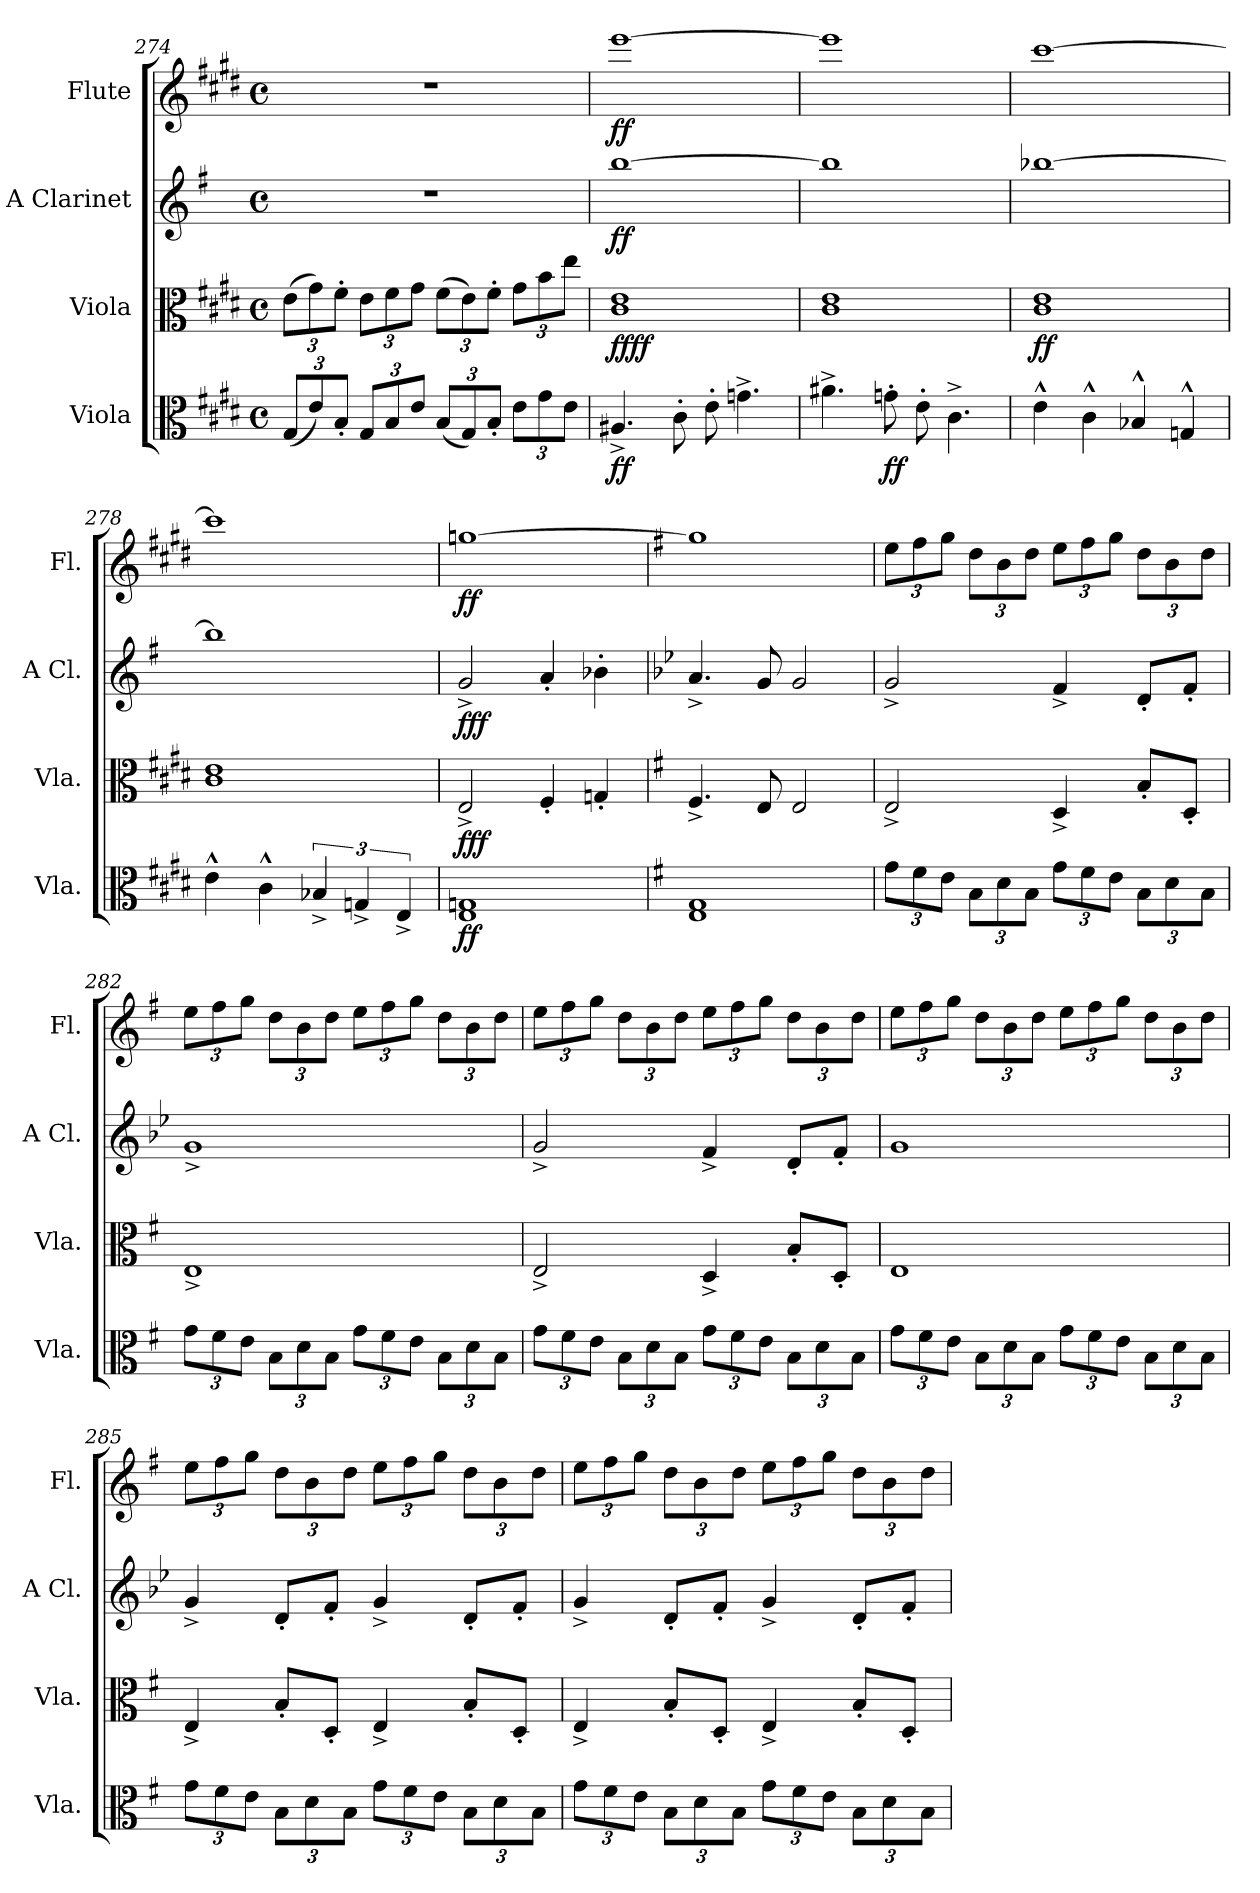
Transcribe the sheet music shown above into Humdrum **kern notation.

**kern	**dynam	**kern	**dynam	**kern	**dynam	**kern	**dynam
*part4	*part4	*part3	*part3	*part2	*part2	*part1	*part1
*staff4	*staff4	*staff3	*staff3	*staff2	*staff2	*staff1	*staff1
*I"Viola	*	*I"Viola	*	*I"A Clarinet	*	*I"Flute	*
*I'Vla.	*	*I'Vla.	*	*I'A Cl.	*	*I'Fl.	*
*clefC3	*	*clefC3	*	*clefG2	*	*clefG2	*
*	*	*	*	*ITrd2c3	*	*	*
*k[f#c#g#d#]	*	*k[f#c#g#d#]	*	*k[f#c#g#d#]	*	*k[f#c#g#d#]	*
*M4/4	*	*M4/4	*	*M4/4	*	*M4/4	*
*met(c)	*	*met(c)	*	*met(c)	*	*met(c)	*
*MM145	*	*MM145	*	*MM145	*	*MM145	*
*Xbrackettup	*	*Xbrackettup	*	*	*	*	*
=274	=274	=274	=274	=274	=274	=274	=274
(<12G#/L	.	(>12e\L	.	1r	.	1r	.
12e/)	.	12g#\)	.	.	.	.	.
12B'/J	.	12f#'\J	.	.	.	.	.
12G#/L	.	12e\L	.	.	.	.	.
12B/	.	12f#\	.	.	.	.	.
12e/J	.	12g#\J	.	.	.	.	.
(<12B/L	.	(>12f#\L	.	.	.	.	.
12G#/)	.	12e\)	.	.	.	.	.
12B'/J	.	12f#'\J	.	.	.	.	.
12e\L	.	12g#\L	.	.	.	.	.
12g#\	.	12b\	.	.	.	.	.
12e\J	.	12ee\J	.	.	.	.	.
=275	=275	=275	=275	=275	=275	=275	=275
*	*	*	*	*	*	*MM152	*
!	!LO:DY:b	!	!LO:DY:b	!	!	!	!
!	!	!	!LO:DY:n=1:b	!	!LO:DY:b	!	!LO:DY:b
4.A#X^/	ff	1c# 1e	ff ff	[1gg#	ff	[1eee	ff
8c#'\	.	.	.	.	.	.	.
8e'\	.	.	.	.	.	.	.
4.gn^\	.	.	.	.	.	.	.
=276	=276	=276	=276	=276	=276	=276	=276
4.a#X^\	.	1c# 1e	.	1gg#]	.	1eee]	.
!	!LO:DY:b	!	!	!	!	!	!
8gn'\	ff	.	.	.	.	.	.
8e'\	.	.	.	.	.	.	.
4.c#^\	.	.	.	.	.	.	.
=277	=277	=277	=277	=277	=277	=277	=277
!	!	!	!LO:DY:b	!	!	!	!
4e^^\	.	1c# 1e	ff	[1ggn	.	[1ccc#	.
4c#^^\	.	.	.	.	.	.	.
4B-X^^/	.	.	.	.	.	.	.
4Gn^^/	.	.	.	.	.	.	.
!!LO:LB:g=z
=278	=278	=278	=278	=278	=278	=278	=278
4e^^\	.	1c# 1e	.	1gg]	.	1ccc#]	.
4c#^^\	.	.	.	.	.	.	.
*brackettup	*	*	*	*	*	*	*
6B-X^/	.	.	.	.	.	.	.
6Gn^/	.	.	.	.	.	.	.
6E^/	.	.	.	.	.	.	.
=279	=279	=279	=279	=279	=279	=279	=279
!	!LO:DY:b	!	!LO:DY:b	!	!LO:DY:b	!	!LO:DY:b
1E 1Gn	ff	2E^/	fff	2e^/	fff	[1ggn	ff
.	.	4F#'/	.	4f#'/	.	.	.
.	.	4Gn'/	.	4gn'\	.	.	.
=280	=280	=280	=280	=280	=280	=280	=280
*k[f#]	*	*k[f#]	*	*k[f#]	*	*k[f#]	*
1E 1G	.	4.F#^/	.	4.f#^/	.	1gg]	.
.	.	8E/	.	8e/	.	.	.
.	.	2E/	.	2e/	.	.	.
=281	=281	=281	=281	=281	=281	=281	=281
*Xbrackettup	*	*	*	*	*	*Xbrackettup	*
12g\L	.	2E^/	.	2e^/	.	12ee\L	.
12f#\	.	.	.	.	.	12ff#\	.
12e\J	.	.	.	.	.	12gg\J	.
12B\L	.	.	.	.	.	12dd\L	.
12d\	.	.	.	.	.	12b\	.
12B\J	.	.	.	.	.	12dd\J	.
12g\L	.	4D^/	.	4d^/	.	12ee\L	.
12f#\	.	.	.	.	.	12ff#\	.
12e\J	.	.	.	.	.	12gg\J	.
12B\L	.	8B'/L	.	8B'/L	.	12dd\L	.
12d\	.	.	.	.	.	12b\	.
.	.	8D'/J	.	8d'/J	.	.	.
12B\J	.	.	.	.	.	12dd\J	.
=282	=282	=282	=282	=282	=282	=282	=282
12g\L	.	1E^	.	1e^	.	12ee\L	.
12f#\	.	.	.	.	.	12ff#\	.
12e\J	.	.	.	.	.	12gg\J	.
12B\L	.	.	.	.	.	12dd\L	.
12d\	.	.	.	.	.	12b\	.
12B\J	.	.	.	.	.	12dd\J	.
12g\L	.	.	.	.	.	12ee\L	.
12f#\	.	.	.	.	.	12ff#\	.
12e\J	.	.	.	.	.	12gg\J	.
12B\L	.	.	.	.	.	12dd\L	.
12d\	.	.	.	.	.	12b\	.
12B\J	.	.	.	.	.	12dd\J	.
!!LO:PB:g=z
=283	=283	=283	=283	=283	=283	=283	=283
12g\L	.	2E^/	.	2e^/	.	12ee\L	.
12f#\	.	.	.	.	.	12ff#\	.
12e\J	.	.	.	.	.	12gg\J	.
12B\L	.	.	.	.	.	12dd\L	.
12d\	.	.	.	.	.	12b\	.
12B\J	.	.	.	.	.	12dd\J	.
12g\L	.	4D^/	.	4d^/	.	12ee\L	.
12f#\	.	.	.	.	.	12ff#\	.
12e\J	.	.	.	.	.	12gg\J	.
12B\L	.	8B'/L	.	8B'/L	.	12dd\L	.
12d\	.	.	.	.	.	12b\	.
.	.	8D'/J	.	8d'/J	.	.	.
12B\J	.	.	.	.	.	12dd\J	.
=284	=284	=284	=284	=284	=284	=284	=284
12g\L	.	1E	.	1e	.	12ee\L	.
12f#\	.	.	.	.	.	12ff#\	.
12e\J	.	.	.	.	.	12gg\J	.
12B\L	.	.	.	.	.	12dd\L	.
12d\	.	.	.	.	.	12b\	.
12B\J	.	.	.	.	.	12dd\J	.
12g\L	.	.	.	.	.	12ee\L	.
12f#\	.	.	.	.	.	12ff#\	.
12e\J	.	.	.	.	.	12gg\J	.
12B\L	.	.	.	.	.	12dd\L	.
12d\	.	.	.	.	.	12b\	.
12B\J	.	.	.	.	.	12dd\J	.
=285	=285	=285	=285	=285	=285	=285	=285
12g\L	.	4E^/	.	4e^/	.	12ee\L	.
12f#\	.	.	.	.	.	12ff#\	.
12e\J	.	.	.	.	.	12gg\J	.
12B\L	.	8B'/L	.	8B'/L	.	12dd\L	.
12d\	.	.	.	.	.	12b\	.
.	.	8D'/J	.	8d'/J	.	.	.
12B\J	.	.	.	.	.	12dd\J	.
12g\L	.	4E^/	.	4e^/	.	12ee\L	.
12f#\	.	.	.	.	.	12ff#\	.
12e\J	.	.	.	.	.	12gg\J	.
12B\L	.	8B'/L	.	8B'/L	.	12dd\L	.
12d\	.	.	.	.	.	12b\	.
.	.	8D'/J	.	8d'/J	.	.	.
12B\J	.	.	.	.	.	12dd\J	.
!!LO:LB:g=z
=286	=286	=286	=286	=286	=286	=286	=286
12g\L	.	4E^/	.	4e^/	.	12ee\L	.
12f#\	.	.	.	.	.	12ff#\	.
12e\J	.	.	.	.	.	12gg\J	.
12B\L	.	8B'/L	.	8B'/L	.	12dd\L	.
12d\	.	.	.	.	.	12b\	.
.	.	8D'/J	.	8d'/J	.	.	.
12B\J	.	.	.	.	.	12dd\J	.
12g\L	.	4E^/	.	4e^/	.	12ee\L	.
12f#\	.	.	.	.	.	12ff#\	.
12e\J	.	.	.	.	.	12gg\J	.
12B\L	.	8B'/L	.	8B'/L	.	12dd\L	.
12d\	.	.	.	.	.	12b\	.
.	.	8D'/J	.	8d'/J	.	.	.
12B\J	.	.	.	.	.	12dd\J	.
=	=	=	=	=	=	=	=
*-	*-	*-	*-	*-	*-	*-	*-
